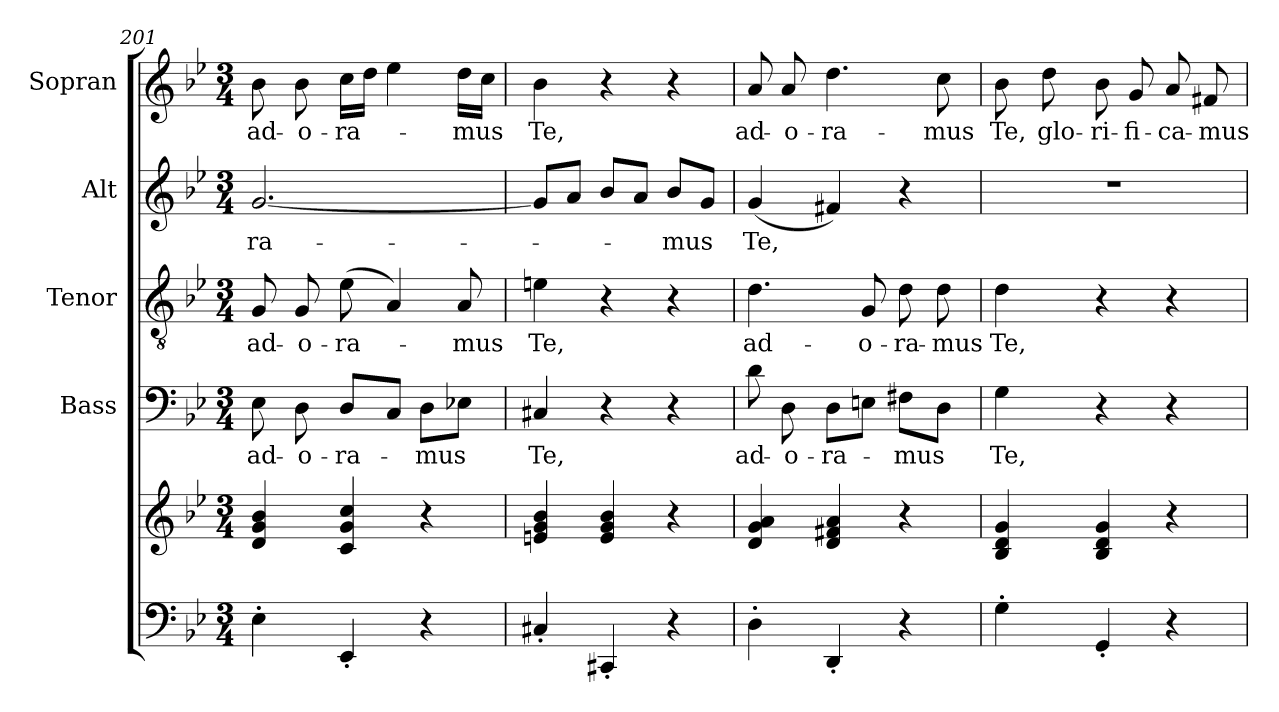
**kern	**kern	**kern	**text	**kern	**text	**kern	**text	**kern	**text
*part5	*part5	*part4	*part4	*part3	*part3	*part2	*part2	*part1	*part1
*staff6	*staff5	*staff4	*staff4	*staff3	*staff3	*staff2	*staff2	*staff1	*staff1
*	*	*I"Bass	*	*I"Tenor	*	*I"Alt	*	*I"Sopran	*
*	*	*I'B.	*	*I'T.	*	*I'A.	*	*I'S.	*
*clefF4	*clefG2	*clefF4	*	*clefGv2	*	*clefG2	*	*clefG2	*
*k[b-e-]	*k[b-e-]	*k[b-e-]	*	*k[b-e-]	*	*k[b-e-]	*	*k[b-e-]	*
*B-:	*B-:	*B-:	*	*B-:	*	*B-:	*	*B-:	*
*M3/4	*M3/4	*M3/4	*	*M3/4	*	*M3/4	*	*M3/4	*
=201	=201	=201	=201	=201	=201	=201	=201	=201	=201
!	!	!	!LO:LY:b	!	!LO:LY:b	!	!LO:LY:b	!	!LO:LY:b
4E-'>\	4d/ 4g/ 4b-/	8E-\	ad-	8G/	ad-	[2.g/	-ra-	8b-\	ad-
!	!	!	!LO:LY:b	!	!LO:LY:b	!	!	!	!LO:LY:b
.	.	8D\	-o-	8G/	-o-	.	.	8b-\	-o-
!	!	!	!LO:LY:b	!	!LO:LY:b	!	!	!	!LO:LY:b
4EE-'</	4c/ 4g/ 4cc/	8D/L	-ra-	(>8e-\	-ra-	.	.	16cc\LL	-ra-
.	.	.	.	.	.	.	.	16dd\JJ	.
.	.	8C/J	.	4A/)	.	.	.	4ee-\	.
!	!	!	!LO:LY:b	!	!	!	!	!	!
4r	4r	8D\L	-mus	.	.	.	.	.	.
!	!	!	!	!	!LO:LY:b	!	!	!	!LO:LY:b
.	.	8E-X\J	.	8A/	-mus	.	.	16dd\LL	-mus
.	.	.	.	.	.	.	.	16cc\JJ	.
=202	=202	=202	=202	=202	=202	=202	=202	=202	=202
!	!	!	!LO:LY:b	!	!LO:LY:b	!	!	!	!LO:LY:b
4C#X'</	4en/ 4g/ 4b-/	4C#X/	Te,	4en\	Te,	8g/L]	.	4b-\	Te,
.	.	.	.	.	.	8a/J	.	.	.
4CC#X'</	4e/ 4g/ 4b-/	4r	.	4r	.	8b-/L	.	4r	.
.	.	.	.	.	.	8a/J	.	.	.
!	!	!	!	!	!	!	!LO:LY:b	!	!
4r	4r	4r	.	4r	.	8b-/L	-mus	4r	.
.	.	.	.	.	.	8g/J	.	.	.
!!LO:LB:g=z
=203	=203	=203	=203	=203	=203	=203	=203	=203	=203
!	!	!	!LO:LY:b	!	!LO:LY:b	!	!LO:LY:b	!	!LO:LY:b
4D'>\	4d/ 4g/ 4a/	8d\	ad-	4.d\	ad-	(<4g/	Te,	8a/	ad-
!	!	!	!LO:LY:b	!	!	!	!	!	!LO:LY:b
.	.	8D\	-o-	.	.	.	.	8a/	-o-
!	!	!	!LO:LY:b	!	!	!	!	!	!LO:LY:b
4DD'</	4d/ 4f#X/ 4a/	8D\L	-ra-	.	.	4f#X/)	.	4.dd\	-ra-
!	!	!	!	!	!LO:LY:b	!	!	!	!
.	.	8En\J	.	8G/	-o-	.	.	.	.
!	!	!	!LO:LY:b	!	!LO:LY:b	!	!	!	!
4r	4r	8F#X\L	-mus	8d\	-ra-	4r	.	.	.
!	!	!	!	!	!LO:LY:b	!	!	!	!LO:LY:b
.	.	8D\J	.	8d\	-mus	.	.	8cc\	-mus
=204	=204	=204	=204	=204	=204	=204	=204	=204	=204
!	!	!	!LO:LY:b	!	!LO:LY:b	!	!	!	!LO:LY:b
4G'>\	4B-/ 4d/ 4g/	4G\	Te,	4d\	Te,	2.r	.	8b-\	Te,
!	!	!	!	!	!	!	!	!	!LO:LY:b
.	.	.	.	.	.	.	.	8dd\	glo-
!	!	!	!	!	!	!	!	!	!LO:LY:b
4GG'</	4B-/ 4d/ 4g/	4r	.	4r	.	.	.	8b-\	-ri-
!	!	!	!	!	!	!	!	!	!LO:LY:b
.	.	.	.	.	.	.	.	8g/	-fi-
!	!	!	!	!	!	!	!	!	!LO:LY:b
4r	4r	4r	.	4r	.	.	.	8a/	-ca-
!	!	!	!	!	!	!	!	!	!LO:LY:b
.	.	.	.	.	.	.	.	8f#X/	-mus
=	=	=	=	=	=	=	=	=	=
*-	*-	*-	*-	*-	*-	*-	*-	*-	*-
